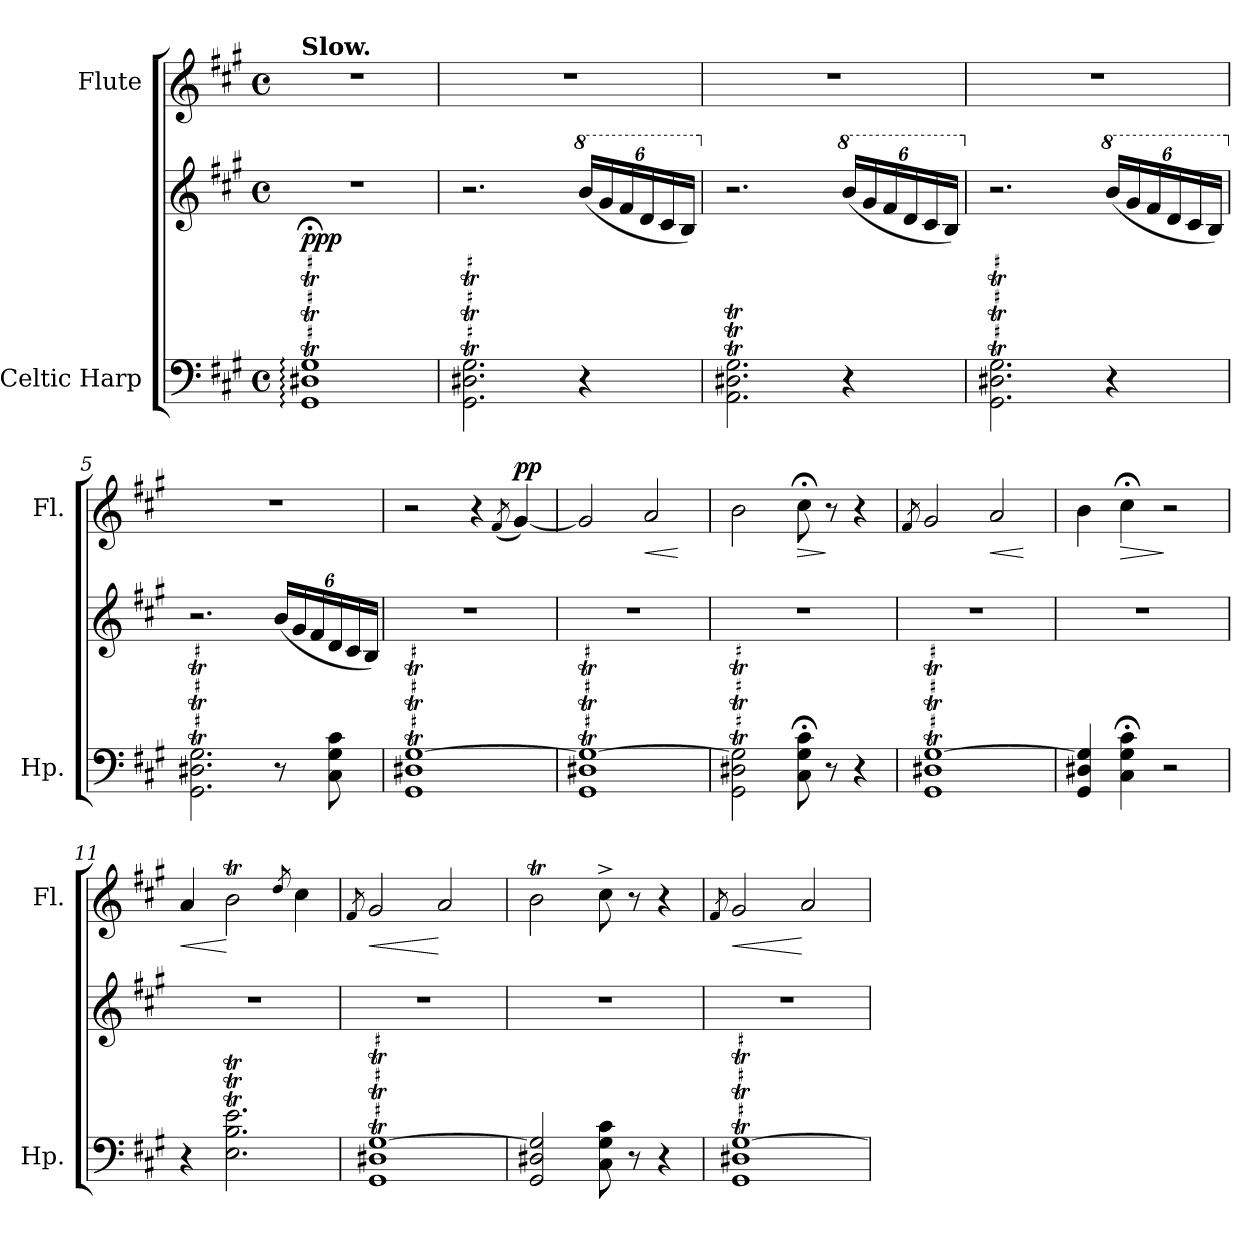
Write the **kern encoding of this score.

**kern	**kern	**dynam	**kern	**dynam
*part2	*part2	*part2	*part1	*part1
*staff3	*staff2	*staff2/3	*staff1	*staff1
*I"Celtic Harp	*	*	*I"Flute	*
*I'Hp.	*	*	*I'Fl.	*
*clefF4	*clefG2	*	*clefG2	*
*k[f#c#g#]	*k[f#c#g#]	*	*k[f#c#g#]	*
*A:	*A:	*	*A:	*
*M4/4	*M4/4	*	*M4/4	*
*met(c)	*met(c)	*	*met(c)	*
=1	=1	=1	=1	=1
!	!	!	!LO:TX:a:B:t=Slow.	!
!	!	!LO:DY:a=2	!	!
1GG#:;T 1D#X:;T 1G#:;T	1r	ppp	1r	.
=2	=2	=2	=2	=2
2.GG#\T 2.D#X\T 2.G#\T	2.r	.	1r	.
*	*8va	*	*	*
*	*Xbrackettup	*	*	*
4r	(>24bb/LL	.	.	.
.	24gg#/	.	.	.
.	24ff#/	.	.	.
.	24dd/	.	.	.
.	24cc#/	.	.	.
.	24b/JJ)	.	.	.
=3	=3	=3	=3	=3
*	*X8va	*	*	*
2.AA\T 2.D#X\T 2.G#\T	2.r	.	1r	.
*	*8va	*	*	*
4r	(>24bb/LL	.	.	.
.	24gg#/	.	.	.
.	24ff#/	.	.	.
.	24dd/	.	.	.
.	24cc#/	.	.	.
.	24b/JJ)	.	.	.
!!LO:LB:g=z
=4	=4	=4	=4	=4
*	*X8va	*	*	*
2.GG#\T 2.D#X\T 2.G#\T	2.r	.	1r	.
*	*8va	*	*	*
4r	(>24bb/LL	.	.	.
.	24gg#/	.	.	.
.	24ff#/	.	.	.
.	24dd/	.	.	.
.	24cc#/	.	.	.
.	24b/JJ)	.	.	.
=5	=5	=5	=5	=5
*	*X8va	*	*	*
2.GG#\T 2.D#X\T 2.G#\T	2.r	.	1r	.
*	*8va	*	*	*
8r	(>24bb/LL	.	.	.
.	24gg#/	.	.	.
.	24ff#/	.	.	.
8C#\ 8G#\ 8c#\	24dd/	.	.	.
.	24cc#/	.	.	.
.	24b/JJ)	.	.	.
=6	=6	=6	=6	=6
*	*X8va	*	*	*
1GG#T 1D#XT [1G#T	1r	.	2r	.
.	.	.	4r	.
.	.	.	(<8qf#/	.
!	!	!	!	!LO:DY:a
.	.	.	[4g#/)	pp
!!LO:LB:g=z
=7	=7	=7	=7	=7
1GG#T 1D#XT 1G#_T	1r	.	2g#/]	.
!	!	!	!	!LO:HP:b
.	.	.	2a/	<
.	.	.	.	[
=8	=8	=8	=8	=8
2GG#\T 2D#X\T 2G#\]T	1r	.	2b\	.
!	!	!	!	!LO:HP:b
8C#\;< 8G#\;< 8c#\;<	.	.	8cc#;<\	>
8r	.	.	8r	]
4r	.	.	4r	.
=9	=9	=9	=9	=9
.	.	.	8qf#/	.
1GG#T 1D#XT [1G#T	1r	.	2g#/	.
!	!	!	!	!LO:HP:b
.	.	.	2a/	<
.	.	.	.	[
=10	=10	=10	=10	=10
4GG#/ 4D#X/ 4G#/]	1r	.	4b\	.
!	!	!	!	!LO:HP:b
4C#\;< 4G#\;< 4c#\;<	.	.	4cc#;<\	>
2r	.	.	2r	]
!!LO:PB:g=z
=11	=11	=11	=11	=11
!	!	!	!	!LO:HP:b
!	!	!	!	!LO:HP:n=1:b
4r	1r	.	4a/	< >
2.E\T 2.B\T 2.e\T	.	.	2bT\	[
.	.	.	8qdd/	.
.	.	.	4cc#\	]
=12	=12	=12	=12	=12
.	.	.	8qf#/	.
!	!	!	!	!LO:HP:b
1GG#T 1D#XT [1G#T	1r	.	2g#/	<
.	.	.	2a/	[
=13	=13	=13	=13	=13
2GG#/ 2D#X/ 2G#/]	1r	.	2bT\	.
8C#\ 8G#\ 8c#\	.	.	8cc#^>\	.
8r	.	.	8r	.
4r	.	.	4r	.
=14	=14	=14	=14	=14
.	.	.	8qf#/	.
!	!	!	!	!LO:HP:b
1GG#T 1D#XT [1G#T	1r	.	2g#/	<
.	.	.	2a/	[
=	=	=	=	=
*-	*-	*-	*-	*-
